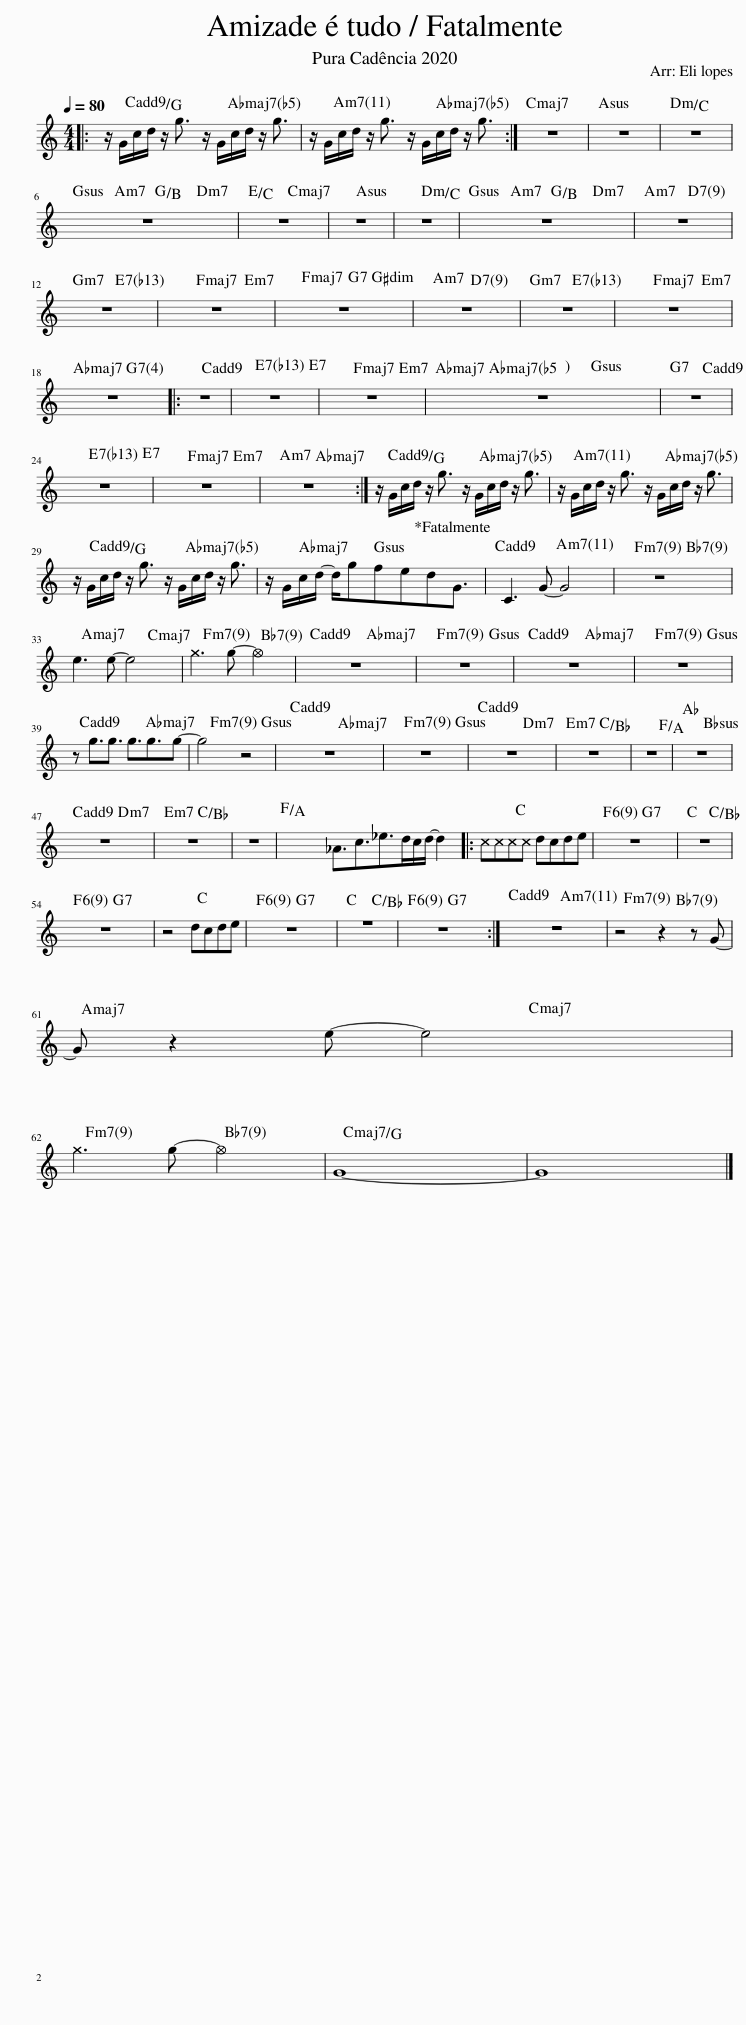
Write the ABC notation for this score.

X:1
L:1/8
Q:1/4=80
M:4/4
I:linebreak $
K:C
V:1 treble
V:1
|: z/ G/c/d/ z/ g3/2 z/ G/c/d/ z/ g3/2 | z/ G/c/d/ z/ g3/2 z/ G/c/d/ z/ g3/2 :| z8 | z8 | z8 |$ %5
 z8 | z8 | z8 | z8 | z8 | %10
 z8 |$ z8 | z8 | z8 | z8 | %15
 z8 | z8 |$ z8 |: z8 | z8 | %20
 z8 | z8 | z8 |$ z8 | z8 | %25
 z8 :| z/ G/c/d/ z/ g3/2 z/ G/c/d/ z/ g3/2 | z/ G/c/d/ z/ g3/2 z/ G/c/d/ z/ g3/2 |$ z/ G/c/d/ z/ g3/2 z/ G/c/d/ z/ g3/2 | z/ G/c/d/- d/gfedG3/2 | %30
 C3 G- G4 | z8 |$ e3 e- e4 | g3 g- g4 | z8 | %35
 z8 | z8 | z8 |$ z g3/2g3/2 g3/2g3/2g- | g4 z4 | %40
 z8 | z8 | z8 | z8 | z8 | %45
 z8 |$ z8 | z8 | z8 | _A3/2c3/2_e>dc/d/- d2 |: %50
 cccc dcde | z8 | z8 |$ z8 | z4 dcde | %55
 z8 | z8 | z8 :| z8 | z4 z2 z G- |$ %60
 G z2 e- e4 |$ g3 g- g4 | G8- | G8 |] %64
